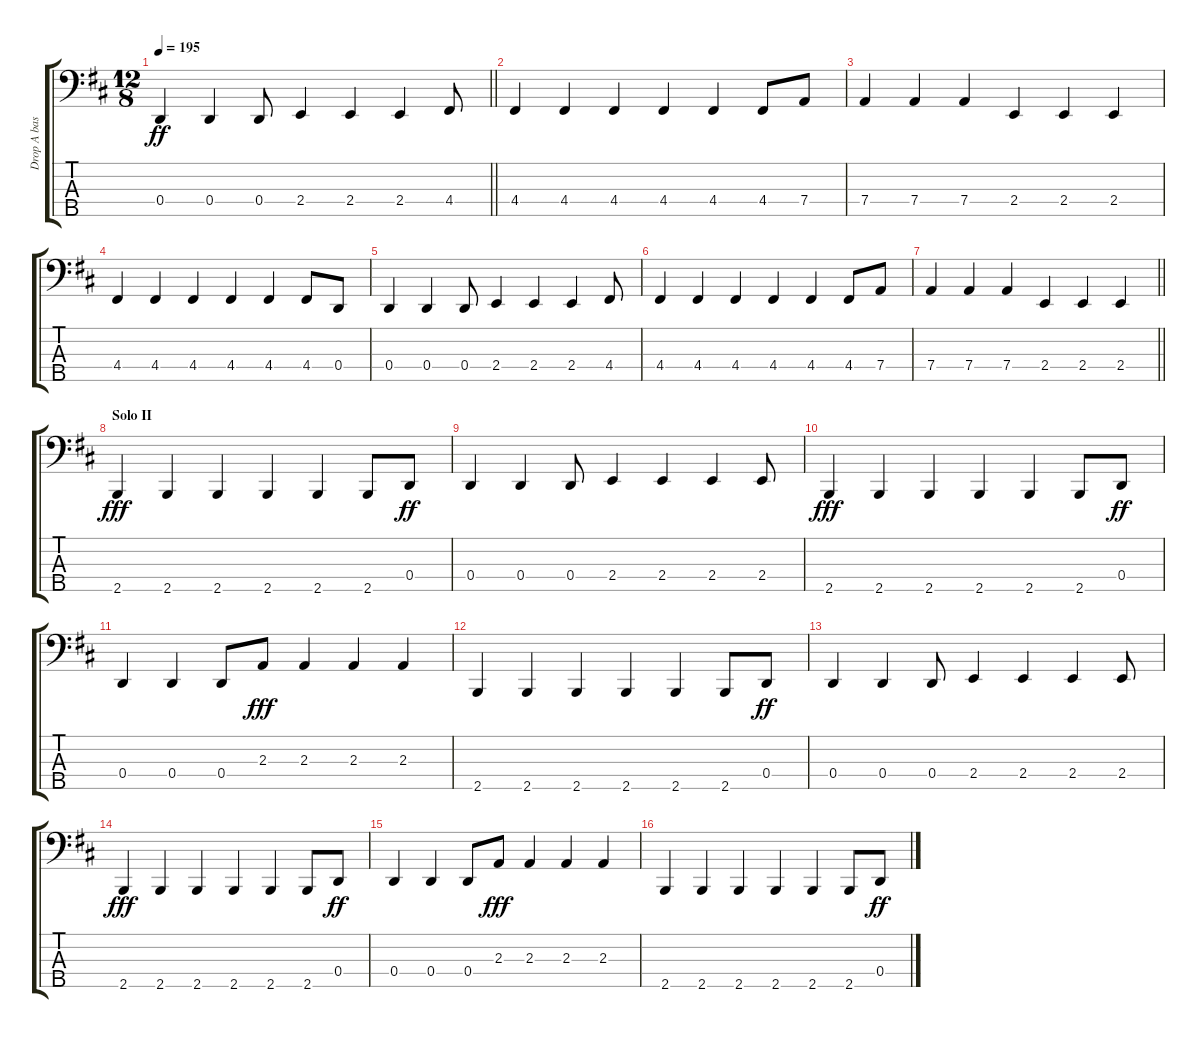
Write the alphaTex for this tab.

\track ("Drop A bass" "Drop A bas") {instrument electricbassfinger}
\staff {score tabs}
\tuning (F2 C2 G1 D1 A0) {hide}
\ts (12 8)
\tempo 195
\clef f4
\barLineRight lightlight
\ks d
0.4.4{dy ff} 0.4.4 0.4.8 2.4.4 2.4.4 2.4.4 4.4.8 |
4.4.4 4.4.4 4.4.4 4.4.4 4.4.4 4.4.8 7.4.8 |
7.4.4 7.4.4 7.4.4 2.4.4 2.4.4 2.4.4 |
4.4.4 4.4.4 4.4.4 4.4.4 4.4.4 4.4.8 0.4.8 |
0.4.4 0.4.4 0.4.8 2.4.4 2.4.4 2.4.4 4.4.8 |
4.4.4 4.4.4 4.4.4 4.4.4 4.4.4 4.4.8 7.4.8 |
\barLineRight lightlight
7.4.4 7.4.4 7.4.4 2.4.4 2.4.4 2.4.4 |
\section ("" "Solo II")
2.5.4{dy fff} 2.5.4 2.5.4 2.5.4 2.5.4 2.5.8 0.4.8{dy ff} |
0.4.4 0.4.4 0.4.8 2.4.4 2.4.4 2.4.4 2.4.8 |
2.5.4{dy fff} 2.5.4 2.5.4 2.5.4 2.5.4 2.5.8 0.4.8{dy ff} |
0.4.4 0.4.4 0.4.8 2.3.8{dy fff} 2.3.4 2.3.4 2.3.4 |
2.5.4 2.5.4 2.5.4 2.5.4 2.5.4 2.5.8 0.4.8{dy ff} |
0.4.4 0.4.4 0.4.8 2.4.4 2.4.4 2.4.4 2.4.8 |
2.5.4{dy fff} 2.5.4 2.5.4 2.5.4 2.5.4 2.5.8 0.4.8{dy ff} |
0.4.4 0.4.4 0.4.8 2.3.8{dy fff} 2.3.4 2.3.4 2.3.4 |
2.5.4 2.5.4 2.5.4 2.5.4 2.5.4 2.5.8 0.4.8{dy ff}
